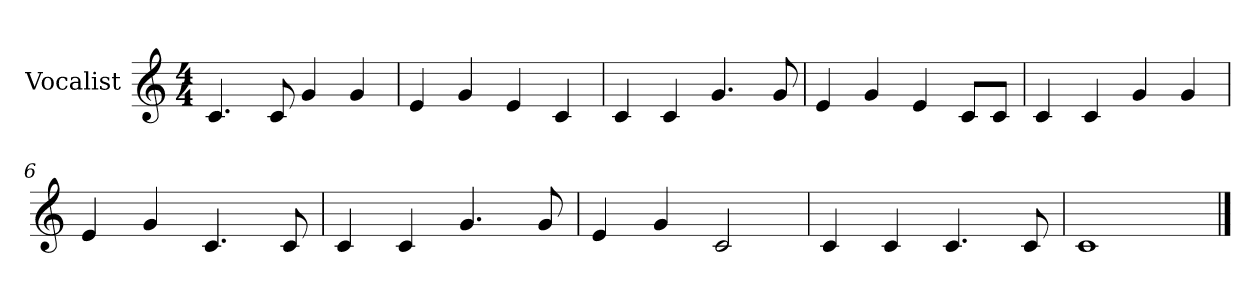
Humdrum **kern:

**kern
*part1
*staff1
*I"Vocalist
*k[]
*C:
*M4/4
=1
4.c
8c
4g
4g
=2
4e
4g
4e
4c
=3
4c
4c
4.g
8g
=4
4e
4g
4e
8cL
8cJ
=5
4c
4c
4g
4g
=6
4e
4g
4.c
8c
=7
4c
4c
4.g
8g
=8
4e
4g
2c
=9
4c
4c
4.c
8c
=10
1c
==
*-
